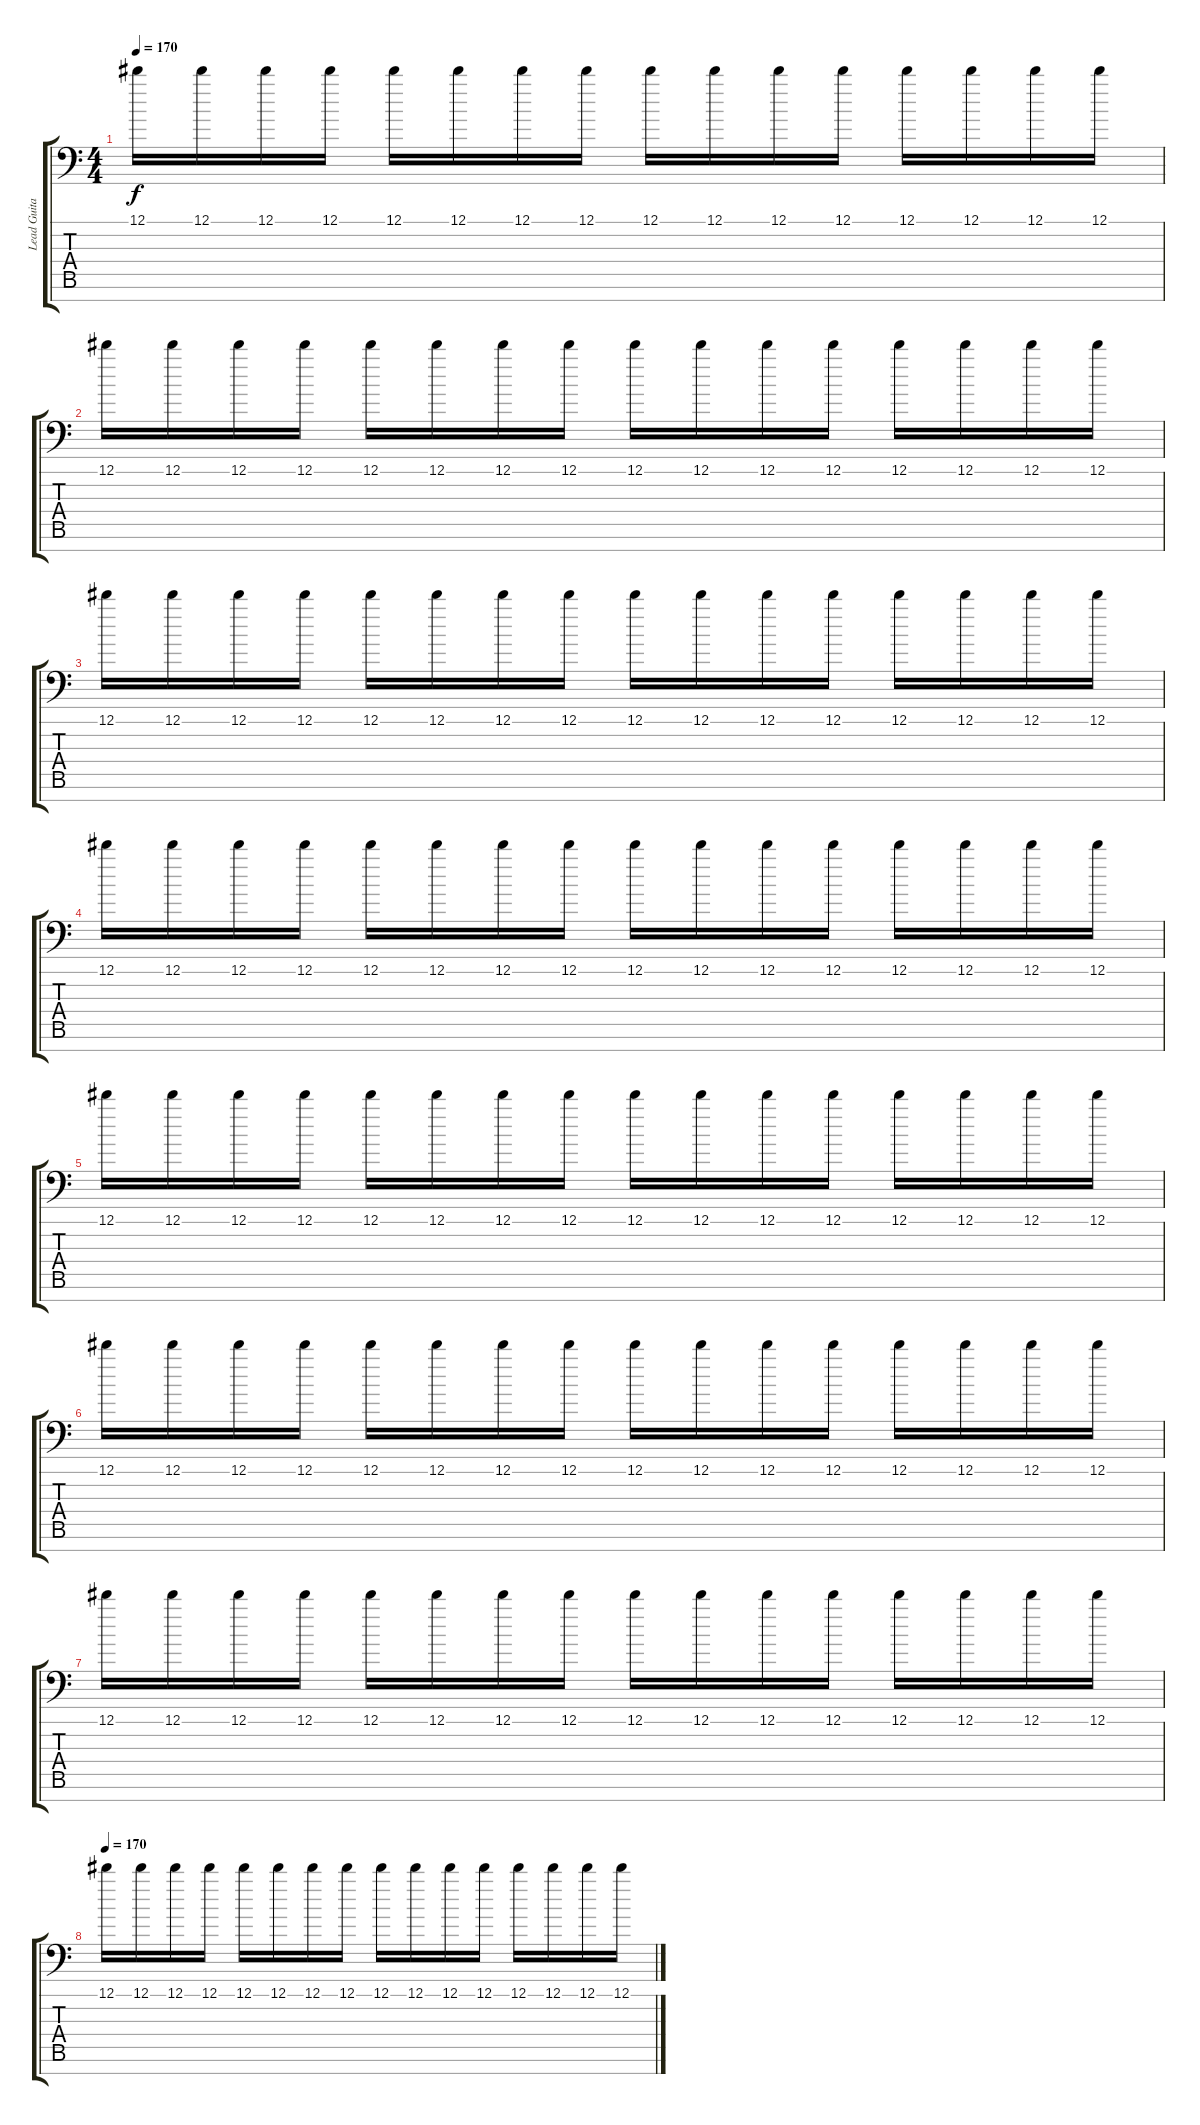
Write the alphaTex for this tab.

\track ("Lead Guitar #2" "Lead Guita") {instrument distortionguitar}
\staff {score tabs}
\tuning (Eb4 Bb3 Gb3 Db3 Ab2 Eb2 Ab1) {hide}
\ts (4 4)
\tempo 170
\clef f4
\ks c
12.1.16{dy f} 12.1.16 12.1.16 12.1.16 12.1.16 12.1.16 12.1.16 12.1.16 12.1.16 12.1.16 12.1.16 12.1.16 12.1.16 12.1.16 12.1.16 12.1.16 |
12.1.16 12.1.16 12.1.16 12.1.16 12.1.16 12.1.16 12.1.16 12.1.16 12.1.16 12.1.16 12.1.16 12.1.16 12.1.16 12.1.16 12.1.16 12.1.16 |
12.1.16 12.1.16 12.1.16 12.1.16 12.1.16 12.1.16 12.1.16 12.1.16 12.1.16 12.1.16 12.1.16 12.1.16 12.1.16 12.1.16 12.1.16 12.1.16 |
12.1.16 12.1.16 12.1.16 12.1.16 12.1.16 12.1.16 12.1.16 12.1.16 12.1.16 12.1.16 12.1.16 12.1.16 12.1.16 12.1.16 12.1.16 12.1.16 |
12.1.16 12.1.16 12.1.16 12.1.16 12.1.16 12.1.16 12.1.16 12.1.16 12.1.16 12.1.16 12.1.16 12.1.16 12.1.16 12.1.16 12.1.16 12.1.16 |
12.1.16 12.1.16 12.1.16 12.1.16 12.1.16 12.1.16 12.1.16 12.1.16 12.1.16 12.1.16 12.1.16 12.1.16 12.1.16 12.1.16 12.1.16 12.1.16 |
12.1.16 12.1.16 12.1.16 12.1.16 12.1.16 12.1.16 12.1.16 12.1.16 12.1.16 12.1.16 12.1.16 12.1.16 12.1.16 12.1.16 12.1.16 12.1.16 |
\tempo 170
12.1.16 12.1.16 12.1.16 12.1.16 12.1.16 12.1.16 12.1.16 12.1.16 12.1.16 12.1.16 12.1.16 12.1.16 12.1.16 12.1.16 12.1.16 12.1.16
